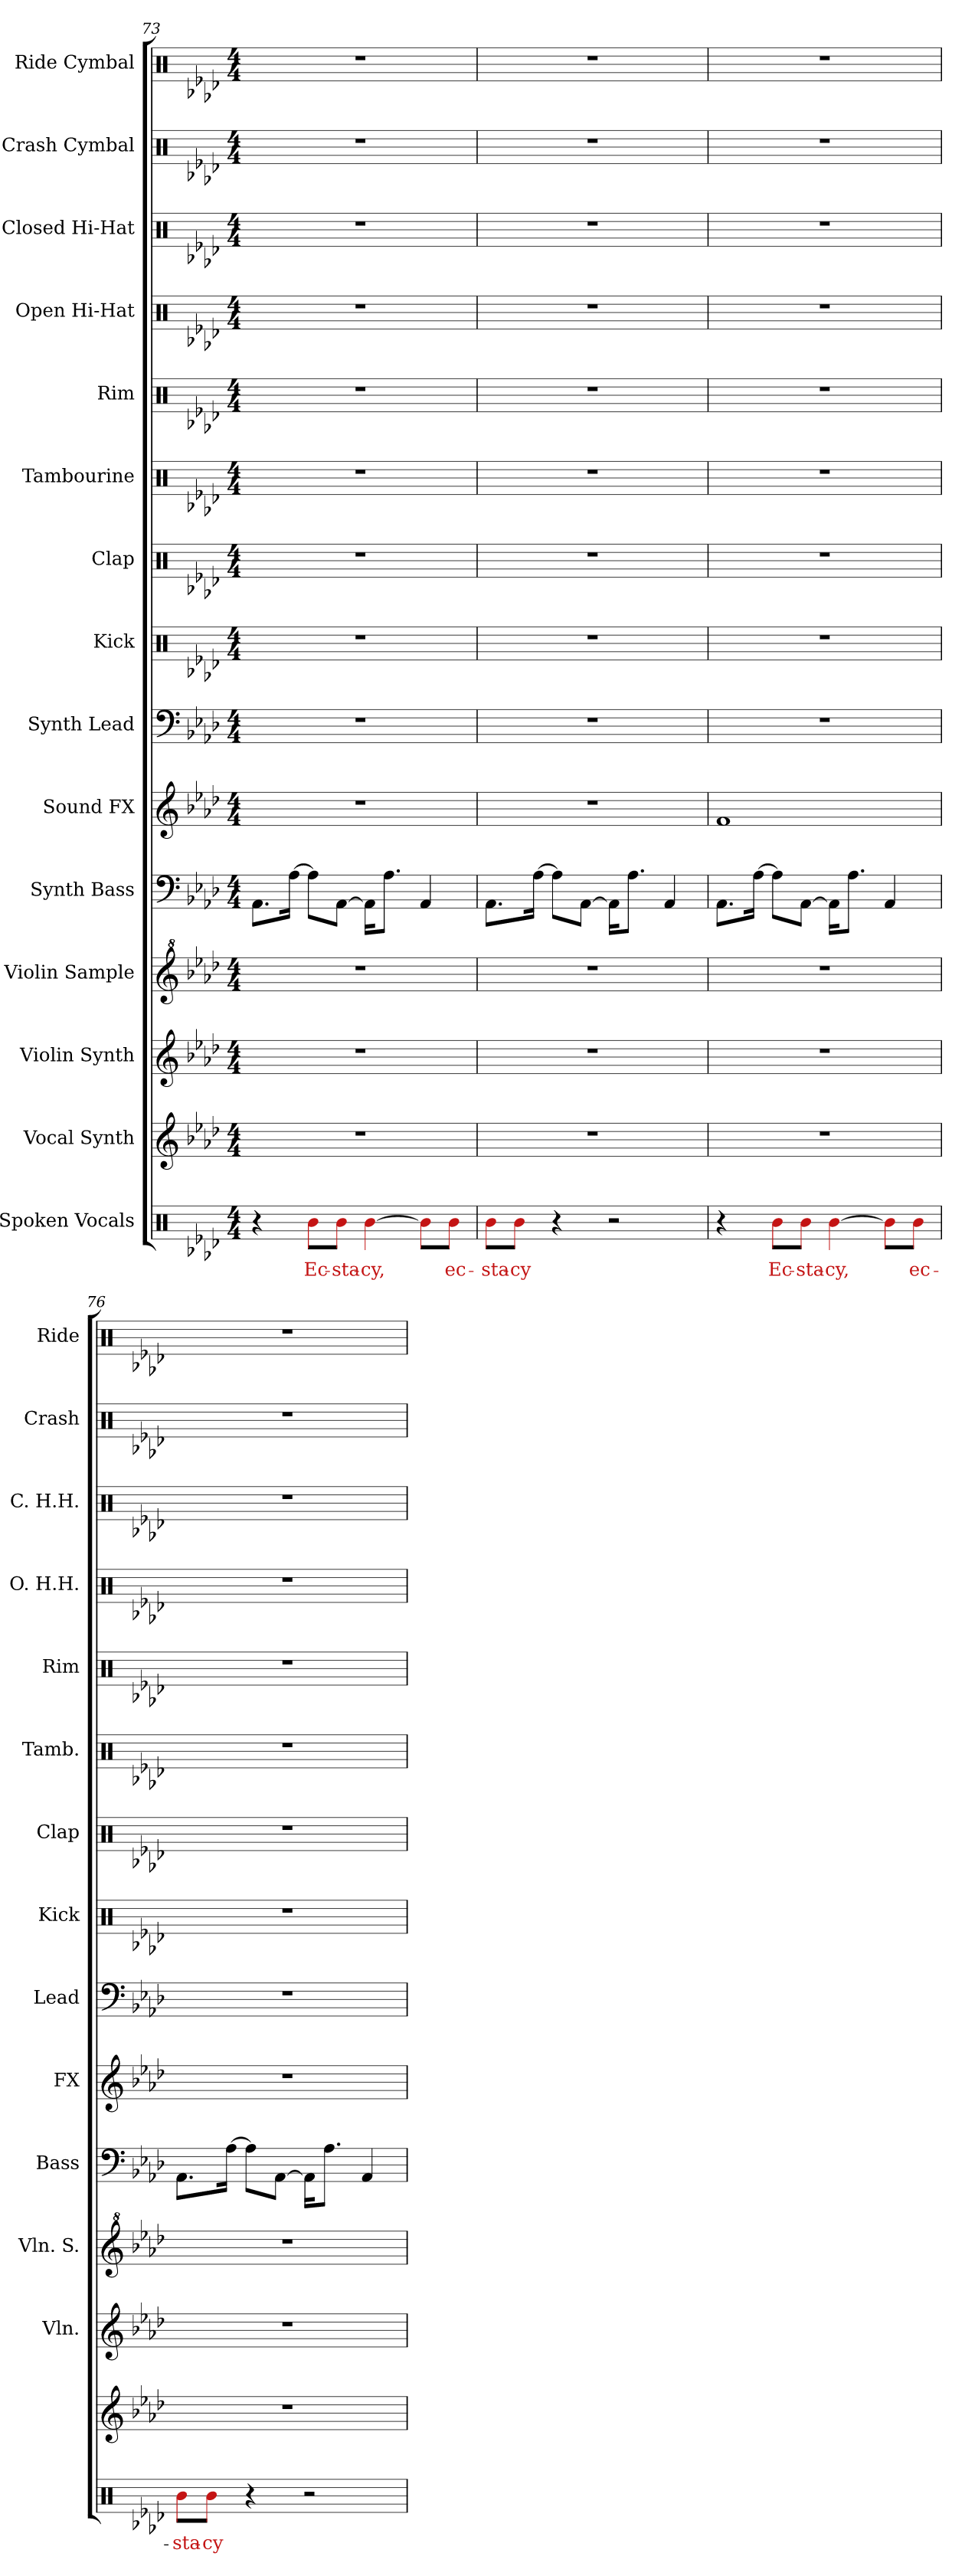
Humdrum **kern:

**kern	**text	**kern	**kern	**kern	**kern	**kern	**kern	**kern	**kern	**kern	**kern	**kern	**kern	**kern	**kern
*part15	*part15	*part14	*part13	*part12	*part11	*part10	*part9	*part8	*part7	*part6	*part5	*part4	*part3	*part2	*part1
*staff15	*staff15	*staff14	*staff13	*staff12	*staff11	*staff10	*staff9	*staff8	*staff7	*staff6	*staff5	*staff4	*staff3	*staff2	*staff1
*I"Spoken Vocals	*	*I"Vocal Synth	*I"Violin Synth	*I"Violin Sample	*I"Synth Bass	*I"Sound FX	*I"Synth Lead	*I"Kick	*I"Clap	*I"Tambourine	*I"Rim	*I"Open Hi-Hat	*I"Closed Hi-Hat	*I"Crash Cymbal	*I"Ride Cymbal
*	*	*	*I'Vln.	*I'Vln. S.	*I'Bass	*I'FX	*I'Lead	*I'Kick	*I'Clap	*I'Tamb.	*I'Rim	*I'O. H.H.	*I'C. H.H.	*I'Crash	*I'Ride
*clefX	*	*clefG2	*clefG2	*clefG^2	*clefF4	*clefG2	*clefF4	*clefX	*clefX	*clefX	*clefX	*clefX	*clefX	*clefX	*clefX
*k[b-e-a-d-]	*	*k[b-e-a-d-]	*k[b-e-a-d-]	*k[b-e-a-d-]	*k[b-e-a-d-]	*k[b-e-a-d-]	*k[b-e-a-d-]	*k[b-e-a-d-]	*k[b-e-a-d-]	*k[b-e-a-d-]	*k[b-e-a-d-]	*k[b-e-a-d-]	*k[b-e-a-d-]	*k[b-e-a-d-]	*k[b-e-a-d-]
*A-:	*	*A-:	*A-:	*A-:	*A-:	*A-:	*A-:	*A-:	*A-:	*A-:	*A-:	*A-:	*A-:	*A-:	*A-:
*M4/4	*	*M4/4	*M4/4	*M4/4	*M4/4	*M4/4	*M4/4	*M4/4	*M4/4	*M4/4	*M4/4	*M4/4	*M4/4	*M4/4	*M4/4
=73	=73	=73	=73	=73	=73	=73	=73	=73	=73	=73	=73	=73	=73	=73	=73
4r	.	1r	1r	1r	8.AA-\L	1r	1r	1r	1r	1r	1r	1r	1r	1r	1r
.	.	.	.	.	[16A-\Jk	.	.	.	.	.	.	.	.	.	.
!	!LO:LY:b	!	!	!	!	!	!	!	!	!	!	!	!	!	!
8b-\L	Ec-	.	.	.	8A-\L]	.	.	.	.	.	.	.	.	.	.
!	!LO:LY:b	!	!	!	!	!	!	!	!	!	!	!	!	!	!
8b-\J	-sta-	.	.	.	[8AA-\J	.	.	.	.	.	.	.	.	.	.
!	!LO:LY:b	!	!	!	!	!	!	!	!	!	!	!	!	!	!
[4b-\	-cy,	.	.	.	16AA-\KL]	.	.	.	.	.	.	.	.	.	.
.	.	.	.	.	8.A-\J	.	.	.	.	.	.	.	.	.	.
8b-\L]	.	.	.	.	4AA-/	.	.	.	.	.	.	.	.	.	.
!	!LO:LY:b	!	!	!	!	!	!	!	!	!	!	!	!	!	!
8b-\J	ec-	.	.	.	.	.	.	.	.	.	.	.	.	.	.
=74	=74	=74	=74	=74	=74	=74	=74	=74	=74	=74	=74	=74	=74	=74	=74
!	!LO:LY:b	!	!	!	!	!	!	!	!	!	!	!	!	!	!
8b-\L	-sta-	1r	1r	1r	8.AA-\L	1r	1r	1r	1r	1r	1r	1r	1r	1r	1r
!	!LO:LY:b	!	!	!	!	!	!	!	!	!	!	!	!	!	!
8b-\J	-cy	.	.	.	.	.	.	.	.	.	.	.	.	.	.
.	.	.	.	.	[16A-\Jk	.	.	.	.	.	.	.	.	.	.
4r	.	.	.	.	8A-\L]	.	.	.	.	.	.	.	.	.	.
.	.	.	.	.	[8AA-\J	.	.	.	.	.	.	.	.	.	.
2r	.	.	.	.	16AA-\KL]	.	.	.	.	.	.	.	.	.	.
.	.	.	.	.	8.A-\J	.	.	.	.	.	.	.	.	.	.
.	.	.	.	.	4AA-/	.	.	.	.	.	.	.	.	.	.
=75	=75	=75	=75	=75	=75	=75	=75	=75	=75	=75	=75	=75	=75	=75	=75
4r	.	1r	1r	1r	8.AA-\L	1f	1r	1r	1r	1r	1r	1r	1r	1r	1r
.	.	.	.	.	[16A-\Jk	.	.	.	.	.	.	.	.	.	.
!	!LO:LY:b	!	!	!	!	!	!	!	!	!	!	!	!	!	!
8b-\L	Ec-	.	.	.	8A-\L]	.	.	.	.	.	.	.	.	.	.
!	!LO:LY:b	!	!	!	!	!	!	!	!	!	!	!	!	!	!
8b-\J	-sta-	.	.	.	[8AA-\J	.	.	.	.	.	.	.	.	.	.
!	!LO:LY:b	!	!	!	!	!	!	!	!	!	!	!	!	!	!
[4b-\	-cy,	.	.	.	16AA-\KL]	.	.	.	.	.	.	.	.	.	.
.	.	.	.	.	8.A-\J	.	.	.	.	.	.	.	.	.	.
8b-\L]	.	.	.	.	4AA-/	.	.	.	.	.	.	.	.	.	.
!	!LO:LY:b	!	!	!	!	!	!	!	!	!	!	!	!	!	!
8b-\J	ec-	.	.	.	.	.	.	.	.	.	.	.	.	.	.
=76	=76	=76	=76	=76	=76	=76	=76	=76	=76	=76	=76	=76	=76	=76	=76
!	!LO:LY:b	!	!	!	!	!	!	!	!	!	!	!	!	!	!
8b-\L	-sta-	1r	1r	1r	8.AA-\L	1r	1r	1r	1r	1r	1r	1r	1r	1r	1r
!	!LO:LY:b	!	!	!	!	!	!	!	!	!	!	!	!	!	!
8b-\J	-cy	.	.	.	.	.	.	.	.	.	.	.	.	.	.
.	.	.	.	.	[16A-\Jk	.	.	.	.	.	.	.	.	.	.
4r	.	.	.	.	8A-\L]	.	.	.	.	.	.	.	.	.	.
.	.	.	.	.	[8AA-\J	.	.	.	.	.	.	.	.	.	.
2r	.	.	.	.	16AA-\KL]	.	.	.	.	.	.	.	.	.	.
.	.	.	.	.	8.A-\J	.	.	.	.	.	.	.	.	.	.
.	.	.	.	.	4AA-/	.	.	.	.	.	.	.	.	.	.
=	=	=	=	=	=	=	=	=	=	=	=	=	=	=	=
*-	*-	*-	*-	*-	*-	*-	*-	*-	*-	*-	*-	*-	*-	*-	*-
